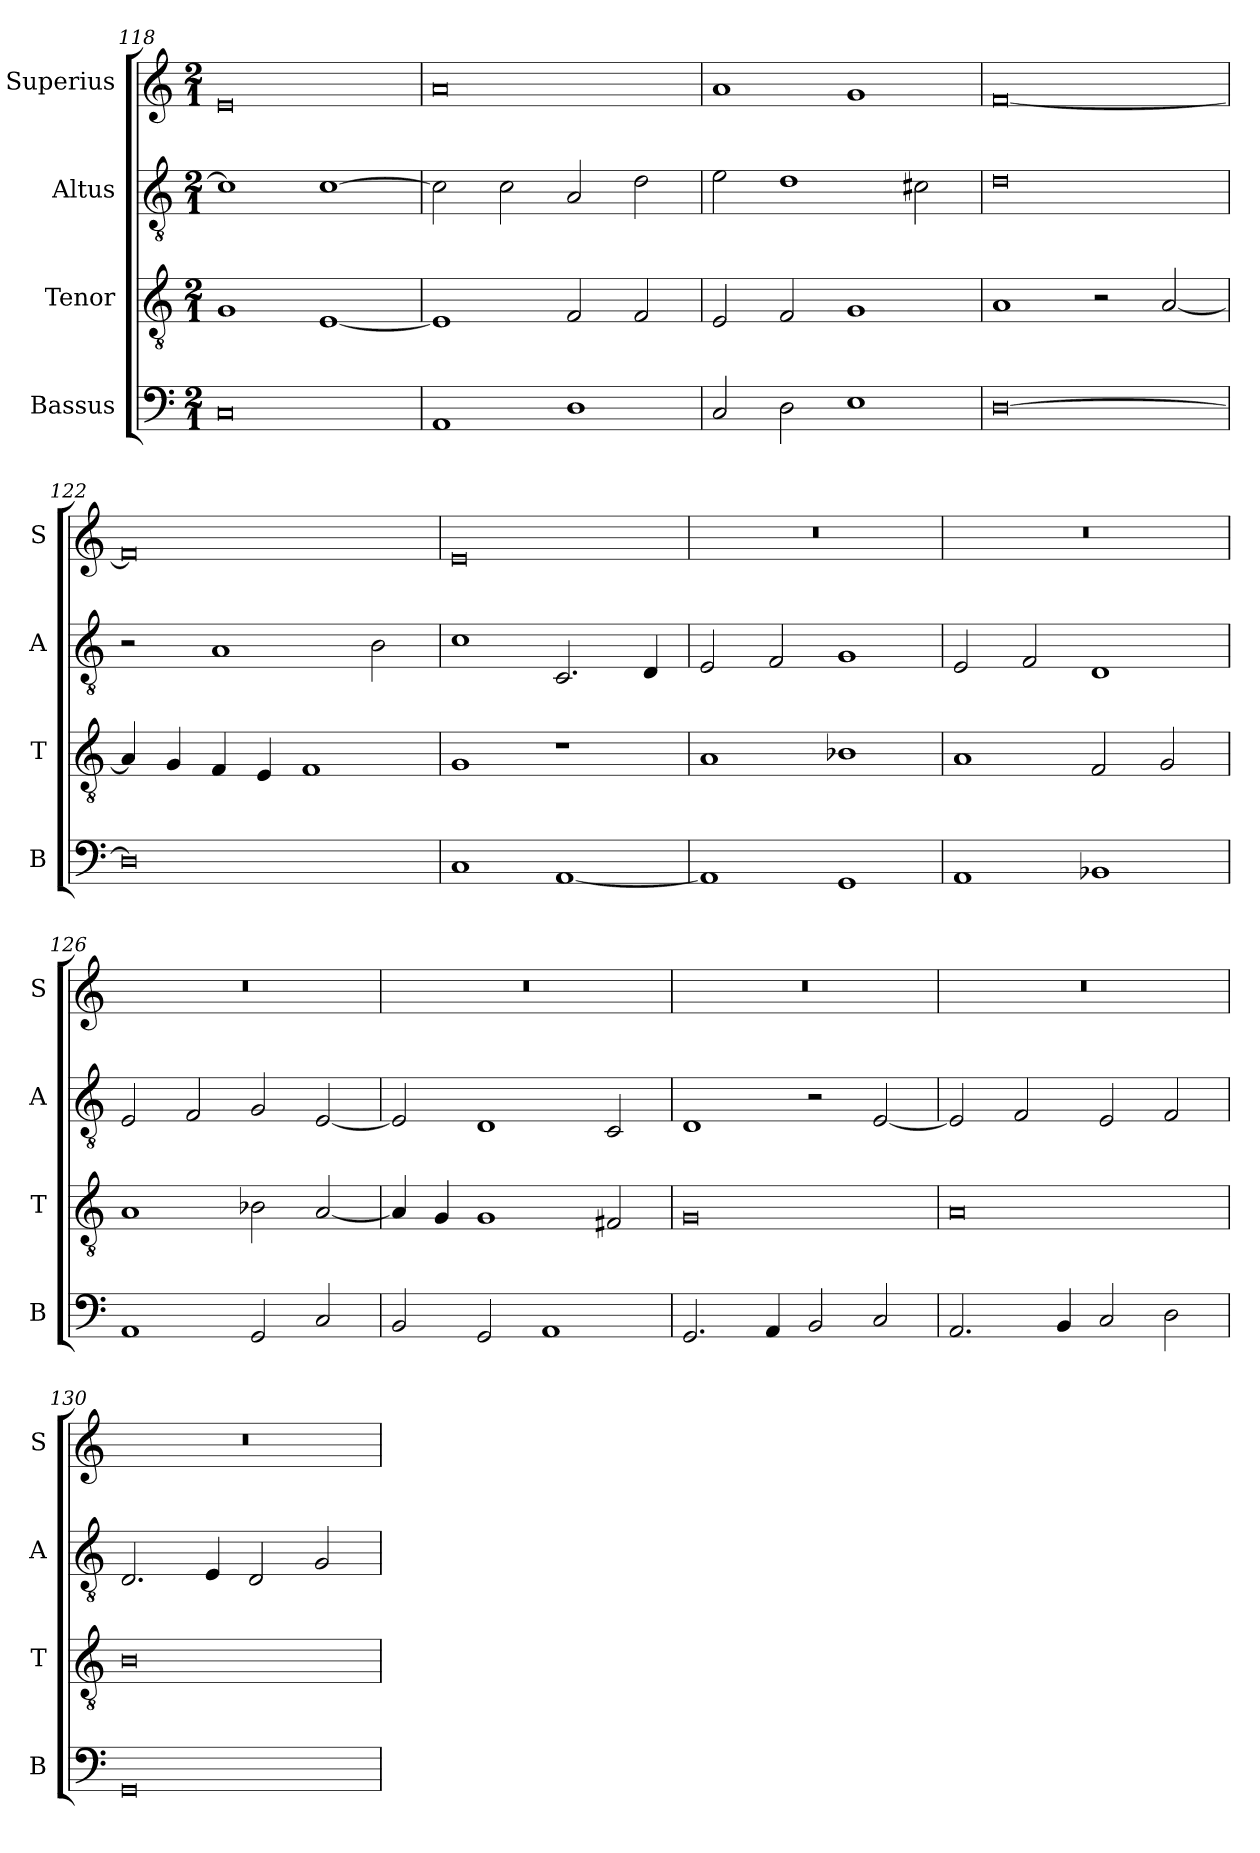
**kern	**kern	**kern	**kern
*part4	*part3	*part2	*part1
*staff4	*staff3	*staff2	*staff1
*I"Bassus	*I"Tenor	*I"Altus	*I"Superius
*I'B	*I'T	*I'A	*I'S
*clefF4	*clefGv2	*clefGv2	*clefG2
*k[]	*k[]	*k[]	*k[]
*M2/1	*M2/1	*M2/1	*M2/1
=118	=118	=118	=118
0C	1G	1c]	0e
.	[1E	[1c	.
=119	=119	=119	=119
1AA	1E]	2c\]	0a
.	.	2c\	.
1D	2F/	2A/	.
.	2F/	2d\	.
=120	=120	=120	=120
2C/	2E/	2e\	1a
2D\	2F/	1d	.
1E	1G	.	1g
.	.	2c#X\	.
=121	=121	=121	=121
[0D	1A	0d	[0f
.	2r	.	.
.	[2A/	.	.
=122	=122	=122	=122
0D]	4A/]	2r	0f]
.	4G/	.	.
.	4F/	1A	.
.	4E/	.	.
.	1F	.	.
.	.	2B\	.
=123	=123	=123	=123
1C	1G	1c	0e
[1AA	1r	2.C/	.
.	.	4D/	.
=124	=124	=124	=124
1AA]	1A	2E/	0r
.	.	2F/	.
1GG	1B-X	1G	.
=125	=125	=125	=125
1AA	1A	2E/	0r
.	.	2F/	.
1BB-X	2F/	1D	.
.	2G/	.	.
=126	=126	=126	=126
1AA	1A	2E/	0r
.	.	2F/	.
2GG/	2B-X\	2G/	.
2C/	[2A/	[2E/	.
=127	=127	=127	=127
2BB/	4A/]	2E/]	0r
.	4G/	.	.
2GG/	1G	1D	.
1AA	.	.	.
.	2F#X/	2C/	.
=128	=128	=128	=128
2.GG/	0G	1D	0r
4AA/	.	.	.
2BB/	.	2r	.
2C/	.	[2E/	.
=129	=129	=129	=129
2.AA/	0A	2E/]	0r
.	.	2F/	.
4BB/	.	.	.
2C/	.	2E/	.
2D\	.	2F/	.
=130	=130	=130	=130
0GG	0B	2.D/	0r
.	.	4E/	.
.	.	2D/	.
.	.	2G/	.
=	=	=	=
*-	*-	*-	*-
